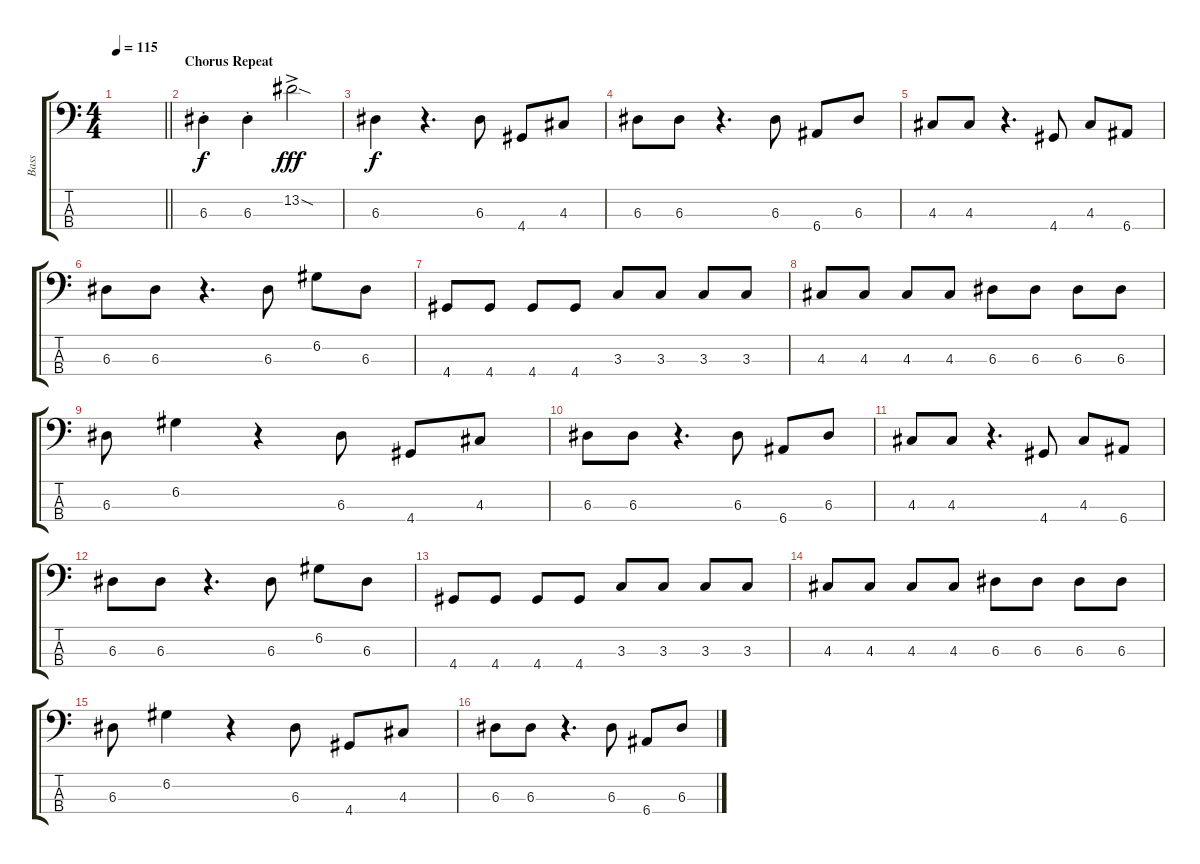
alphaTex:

\track ("Bass" "Bass") {instrument electricbassfinger}
\staff {score tabs}
\tuning (G2 D2 A1 E1) {hide}
\ts (4 4)
\tempo 115
\clef f4
\barLineRight lightlight
\ks c
|
\section ("" "Chorus Repeat")
6.3{st}.4 6.3{st}.4 13.2{sod ac}.2{dy fff} |
6.3.4{dy f} r.4{d} 6.3.8 4.4.8 4.3.8 |
6.3.8 6.3.8 r.4{d} 6.3.8 6.4.8 6.3.8 |
4.3.8 4.3.8 r.4{d} 4.4.8 4.3.8 6.4.8 |
6.3.8 6.3.8 r.4{d} 6.3.8 6.2.8 6.3.8 |
4.4.8 4.4.8 4.4.8 4.4.8 3.3.8 3.3.8 3.3.8 3.3.8 |
4.3.8 4.3.8 4.3.8 4.3.8 6.3.8 6.3.8 6.3.8 6.3.8 |
6.3.8 6.2.4 r.4 6.3.8 4.4.8 4.3.8 |
6.3.8 6.3.8 r.4{d} 6.3.8 6.4.8 6.3.8 |
4.3.8 4.3.8 r.4{d} 4.4.8 4.3.8 6.4.8 |
6.3.8 6.3.8 r.4{d} 6.3.8 6.2.8 6.3.8 |
4.4.8 4.4.8 4.4.8 4.4.8 3.3.8 3.3.8 3.3.8 3.3.8 |
4.3.8 4.3.8 4.3.8 4.3.8 6.3.8 6.3.8 6.3.8 6.3.8 |
6.3.8 6.2.4 r.4 6.3.8 4.4.8 4.3.8 |
6.3.8 6.3.8 r.4{d} 6.3.8 6.4.8 6.3.8
